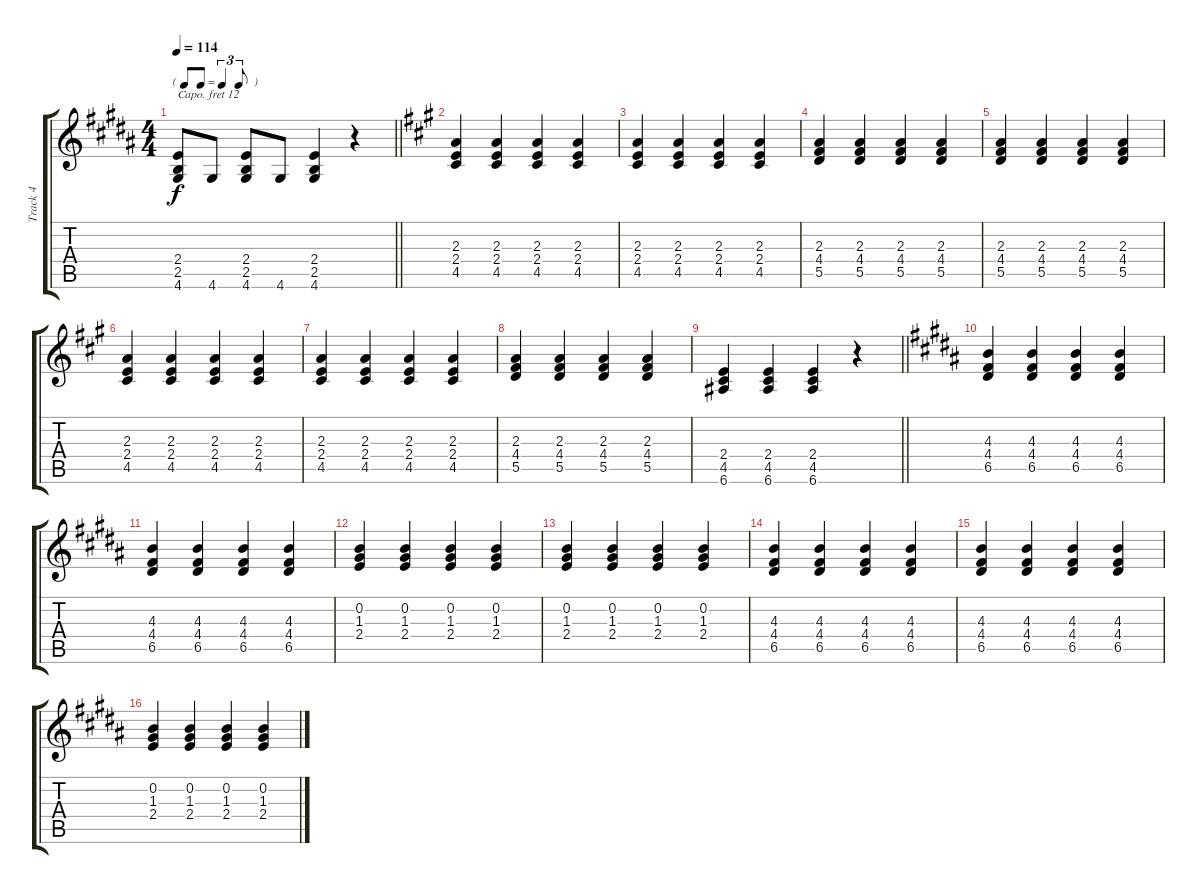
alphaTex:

\track ("Track 4" "Track 4") {instrument acousticgrandpiano}
\staff {score tabs}
\capo 12
\tuning (E4 B3 G3 D3 A2 E2) {hide}
\ts (4 4)
\tf triplet8th
\tempo 114
\clef g2
\barLineRight lightlight
\ks b
(2.4 2.5 4.6).8{dy f} 4.6.8 (2.4 2.5 4.6).8 4.6.8 (2.4 2.5 4.6).4 r.4 |
\ks a
(2.3 2.4 4.5).4 (2.3 2.4 4.5).4 (2.3 2.4 4.5).4 (2.3 2.4 4.5).4 |
(2.3 2.4 4.5).4 (2.3 2.4 4.5).4 (2.3 2.4 4.5).4 (2.3 2.4 4.5).4 |
(2.3 4.4 5.5).4 (2.3 4.4 5.5).4 (2.3 4.4 5.5).4 (2.3 4.4 5.5).4 |
(2.3 4.4 5.5).4 (2.3 4.4 5.5).4 (2.3 4.4 5.5).4 (2.3 4.4 5.5).4 |
(2.3 2.4 4.5).4 (2.3 2.4 4.5).4 (2.3 2.4 4.5).4 (2.3 2.4 4.5).4 |
(2.3 2.4 4.5).4 (2.3 2.4 4.5).4 (2.3 2.4 4.5).4 (2.3 2.4 4.5).4 |
(2.3 4.4 5.5).4 (2.3 4.4 5.5).4 (2.3 4.4 5.5).4 (2.3 4.4 5.5).4 |
\barLineRight lightlight
(2.4 4.5 6.6).4 (2.4 4.5 6.6).4 (2.4 4.5 6.6).4 r.4 |
\ks b
(4.3 4.4 6.5).4 (4.3 4.4 6.5).4 (4.3 4.4 6.5).4 (4.3 4.4 6.5).4 |
(4.3 4.4 6.5).4 (4.3 4.4 6.5).4 (4.3 4.4 6.5).4 (4.3 4.4 6.5).4 |
(0.2 1.3 2.4).4 (0.2 1.3 2.4).4 (0.2 1.3 2.4).4 (0.2 1.3 2.4).4 |
(0.2 1.3 2.4).4 (0.2 1.3 2.4).4 (0.2 1.3 2.4).4 (0.2 1.3 2.4).4 |
(4.3 4.4 6.5).4 (4.3 4.4 6.5).4 (4.3 4.4 6.5).4 (4.3 4.4 6.5).4 |
(4.3 4.4 6.5).4 (4.3 4.4 6.5).4 (4.3 4.4 6.5).4 (4.3 4.4 6.5).4 |
(0.2 1.3 2.4).4 (0.2 1.3 2.4).4 (0.2 1.3 2.4).4 (0.2 1.3 2.4).4
